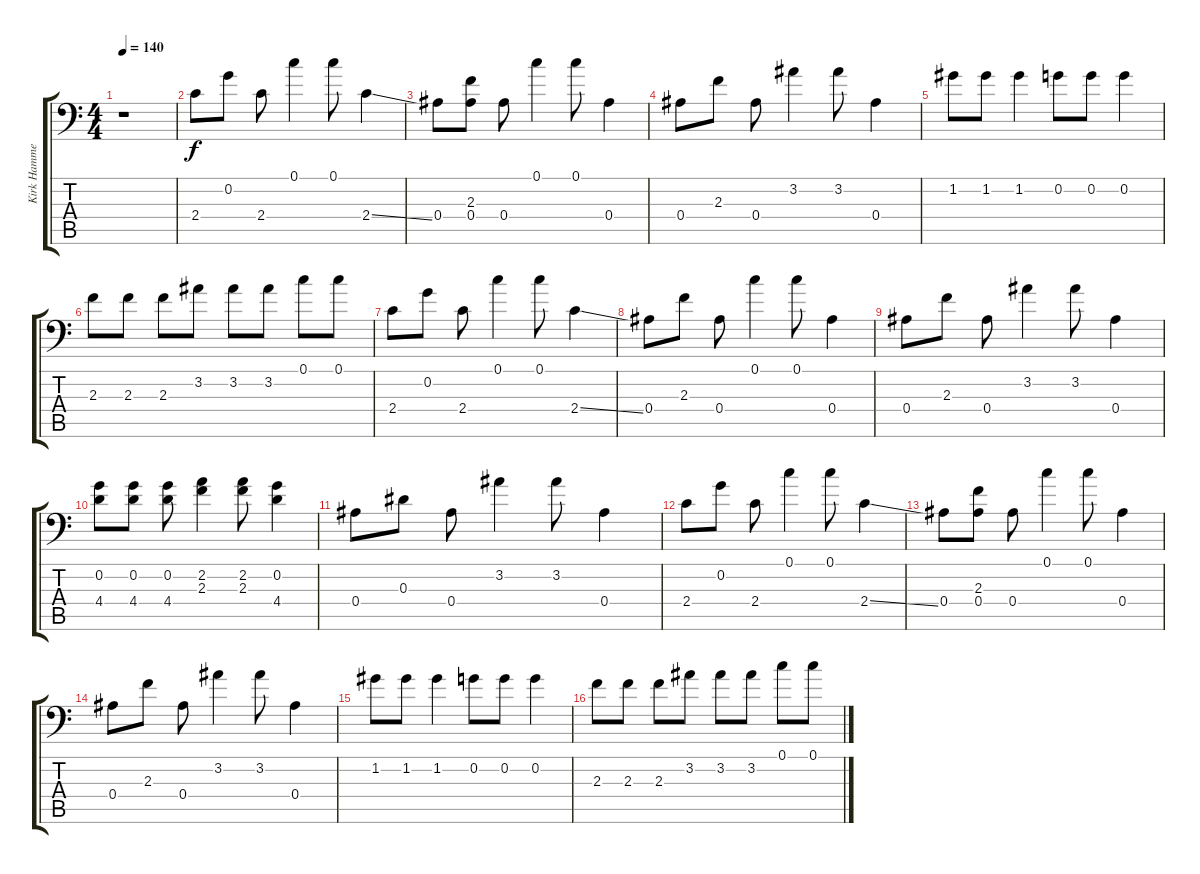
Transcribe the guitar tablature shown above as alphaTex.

\track ("Kirk Hammet (Clean)" "Kirk Hamme") {instrument electricguitarclean}
\staff {score tabs}
\tuning (C4 G3 Eb3 Bb2 F2 Bb1) {hide}
\ts (4 4)
\tempo 140
\clef f4
\ks c
r.1{dy f} |
2.4.8 0.2.8 2.4.8 0.1.4 0.1.8 2.4{ss}.4 |
0.4.8 (2.3 0.4).8 0.4.8 0.1.4 0.1.8 0.4.4 |
0.4.8 2.3.8 0.4.8 3.2.4 3.2.8 0.4.4 |
1.2.8 1.2.8 1.2.4 0.2.8 0.2.8 0.2.4 |
2.3.8 2.3.8 2.3.8 3.2.8 3.2.8 3.2.8 0.1.8 0.1.8 |
2.4.8 0.2.8 2.4.8 0.1.4 0.1.8 2.4{ss}.4 |
0.4.8 2.3.8 0.4.8 0.1.4 0.1.8 0.4.4 |
0.4.8 2.3.8 0.4.8 3.2.4 3.2.8 0.4.4 |
(0.2 4.4).8 (0.2 4.4).8 (0.2 4.4).8 (2.2 2.3).4 (2.2 2.3).8 (0.2 4.4).4 |
0.4.8 0.3.8 0.4.8 3.2.4 3.2.8 0.4.4 |
2.4.8 0.2.8 2.4.8 0.1.4 0.1.8 2.4{ss}.4 |
0.4.8 (2.3 0.4).8 0.4.8 0.1.4 0.1.8 0.4.4 |
0.4.8 2.3.8 0.4.8 3.2.4 3.2.8 0.4.4 |
1.2.8 1.2.8 1.2.4 0.2.8 0.2.8 0.2.4 |
2.3.8 2.3.8 2.3.8 3.2.8 3.2.8 3.2.8 0.1.8 0.1.8
